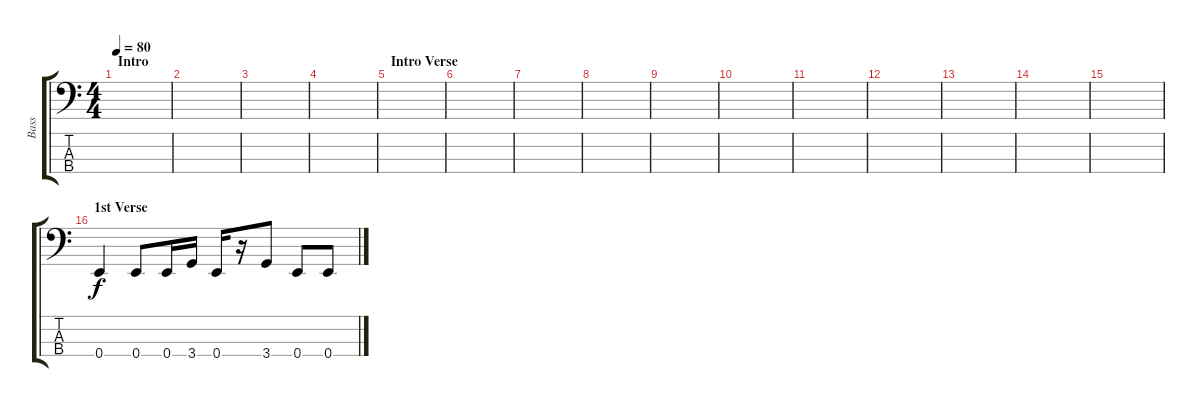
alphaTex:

\track ("Bass" "Bass") {instrument electricbassfinger}
\staff {score tabs}
\tuning (G2 D2 A1 E1) {hide}
\ts (4 4)
\section ("" "Intro")
\tempo 80
\clef f4
\ks c
|
|
|
|
\section ("" "Intro Verse")
|
|
|
|
|
|
|
|
|
|
|
\section ("" "1st Verse")
0.4.4 0.4.8 0.4.16 3.4.16 0.4.16 r.16 3.4.8 0.4.8 0.4.8
